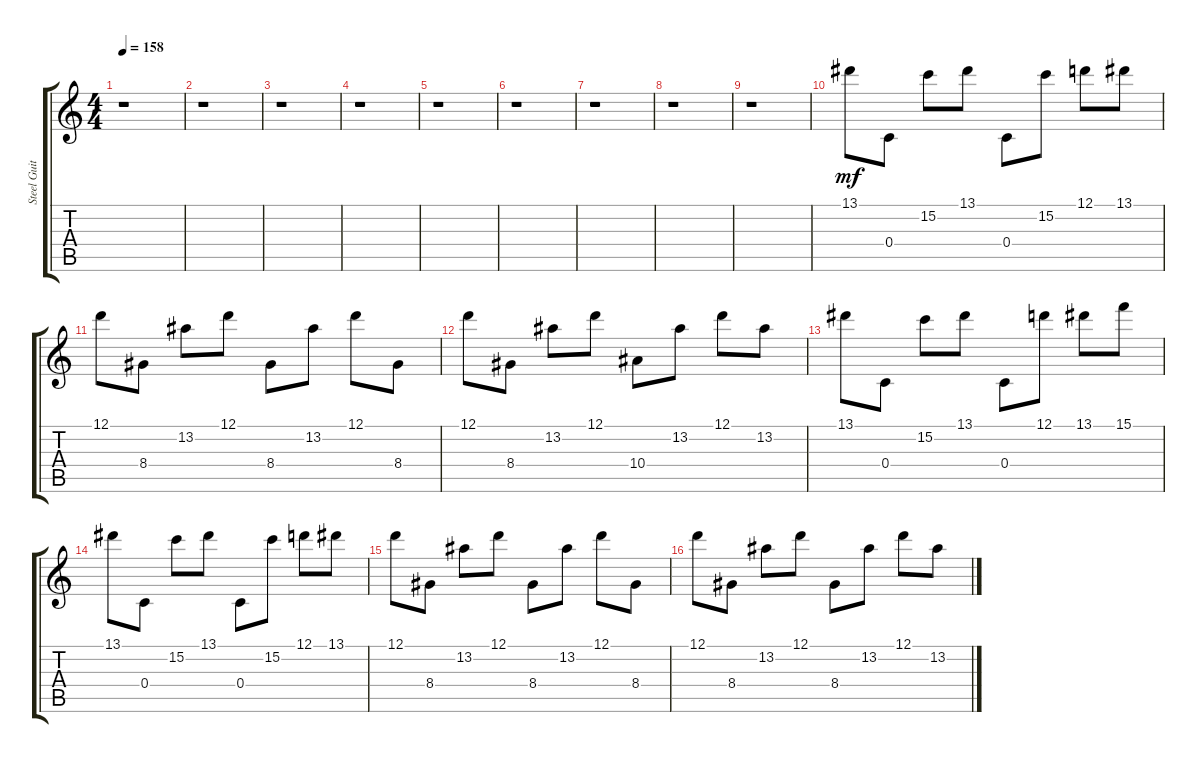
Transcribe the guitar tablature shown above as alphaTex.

\track ("Steel Guitar" "Steel Guit") {instrument acousticguitarsteel}
\staff {score tabs}
\tuning (D4 A3 F3 C3 G2 C2) {hide}
\ts (4 4)
\tempo 158
\clef g2
\ks c
r.1{dy mf} |
r.1 |
r.1 |
r.1 |
r.1 |
r.1 |
r.1 |
r.1 |
r.1 |
13.1.8 0.4.8 15.2.8 13.1.8 0.4.8 15.2.8 12.1.8 13.1.8 |
12.1.8 8.4.8 13.2.8 12.1.8 8.4.8 13.2.8 12.1.8 8.4.8 |
12.1.8 8.4.8 13.2.8 12.1.8 10.4.8 13.2.8 12.1.8 13.2.8 |
13.1.8 0.4.8 15.2.8 13.1.8 0.4.8 12.1.8 13.1.8 15.1.8 |
13.1.8 0.4.8 15.2.8 13.1.8 0.4.8 15.2.8 12.1.8 13.1.8 |
12.1.8 8.4.8 13.2.8 12.1.8 8.4.8 13.2.8 12.1.8 8.4.8 |
12.1.8 8.4.8 13.2.8 12.1.8 8.4.8 13.2.8 12.1.8 13.2.8
